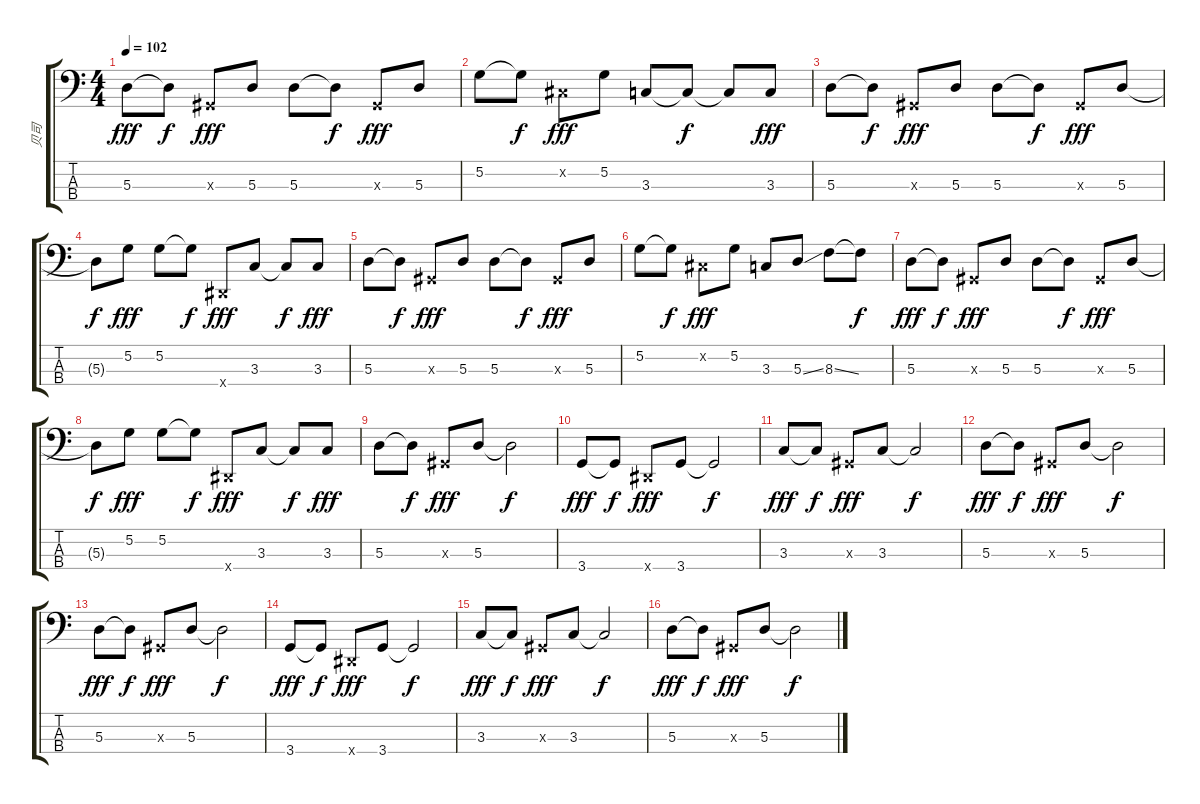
\track ("贝司" "贝司") {instrument electricbassfinger}
\staff {score tabs}
\tuning (G2 D2 A1 E1) {hide}
\ts (4 4)
\tempo 102
\clef f4
\ks c
5.3.8{dy fff} 5.3{t}.8{dy f} -1.3{x}.8{dy fff} 5.3.8 5.3.8 5.3{t}.8{dy f} -1.3{x}.8{dy fff} 5.3.8 |
5.2.8 5.2{t}.8{dy f} -1.2{x}.8{dy fff} 5.2.8 3.3.8 3.3{t}.8{dy f} 3.3{t}.8 3.3.8{dy fff} |
5.3.8 5.3{t}.8{dy f} -1.3{x}.8{dy fff} 5.3.8 5.3.8 5.3{t}.8{dy f} -1.3{x}.8{dy fff} 5.3.8 |
5.3{t}.8{dy f} 5.2.8{dy fff} 5.2.8 5.2{t}.8{dy f} -1.4{x}.8{dy fff} 3.3.8 3.3{t}.8{dy f} 3.3.8{dy fff} |
5.3.8 5.3{t}.8{dy f} -1.3{x}.8{dy fff} 5.3.8 5.3.8 5.3{t}.8{dy f} -1.3{x}.8{dy fff} 5.3.8 |
5.2.8 5.2{t}.8{dy f} -1.2{x}.8{dy fff} 5.2.8 3.3.8 5.3{ss}.8 8.3{ss}.8 8.3{t}.8{dy f} |
5.3.8{dy fff} 5.3{t}.8{dy f} -1.3{x}.8{dy fff} 5.3.8 5.3.8 5.3{t}.8{dy f} -1.3{x}.8{dy fff} 5.3.8 |
5.3{t}.8{dy f} 5.2.8{dy fff} 5.2.8 5.2{t}.8{dy f} -1.4{x}.8{dy fff} 3.3.8 3.3{t}.8{dy f} 3.3.8{dy fff} |
5.3.8 5.3{t}.8{dy f} -1.3{x}.8{dy fff} 5.3.8 5.3{t}.2{dy f} |
3.4.8{dy fff} 3.4{t}.8{dy f} -1.4{x}.8{dy fff} 3.4.8 3.4{t}.2{dy f} |
3.3.8{dy fff} 3.3{t}.8{dy f} -1.3{x}.8{dy fff} 3.3.8 3.3{t}.2{dy f} |
5.3.8{dy fff} 5.3{t}.8{dy f} -1.3{x}.8{dy fff} 5.3.8 5.3{t}.2{dy f} |
5.3.8{dy fff} 5.3{t}.8{dy f} -1.3{x}.8{dy fff} 5.3.8 5.3{t}.2{dy f} |
3.4.8{dy fff} 3.4{t}.8{dy f} -1.4{x}.8{dy fff} 3.4.8 3.4{t}.2{dy f} |
3.3.8{dy fff} 3.3{t}.8{dy f} -1.3{x}.8{dy fff} 3.3.8 3.3{t}.2{dy f} |
5.3.8{dy fff} 5.3{t}.8{dy f} -1.3{x}.8{dy fff} 5.3.8 5.3{t}.2{dy f}
